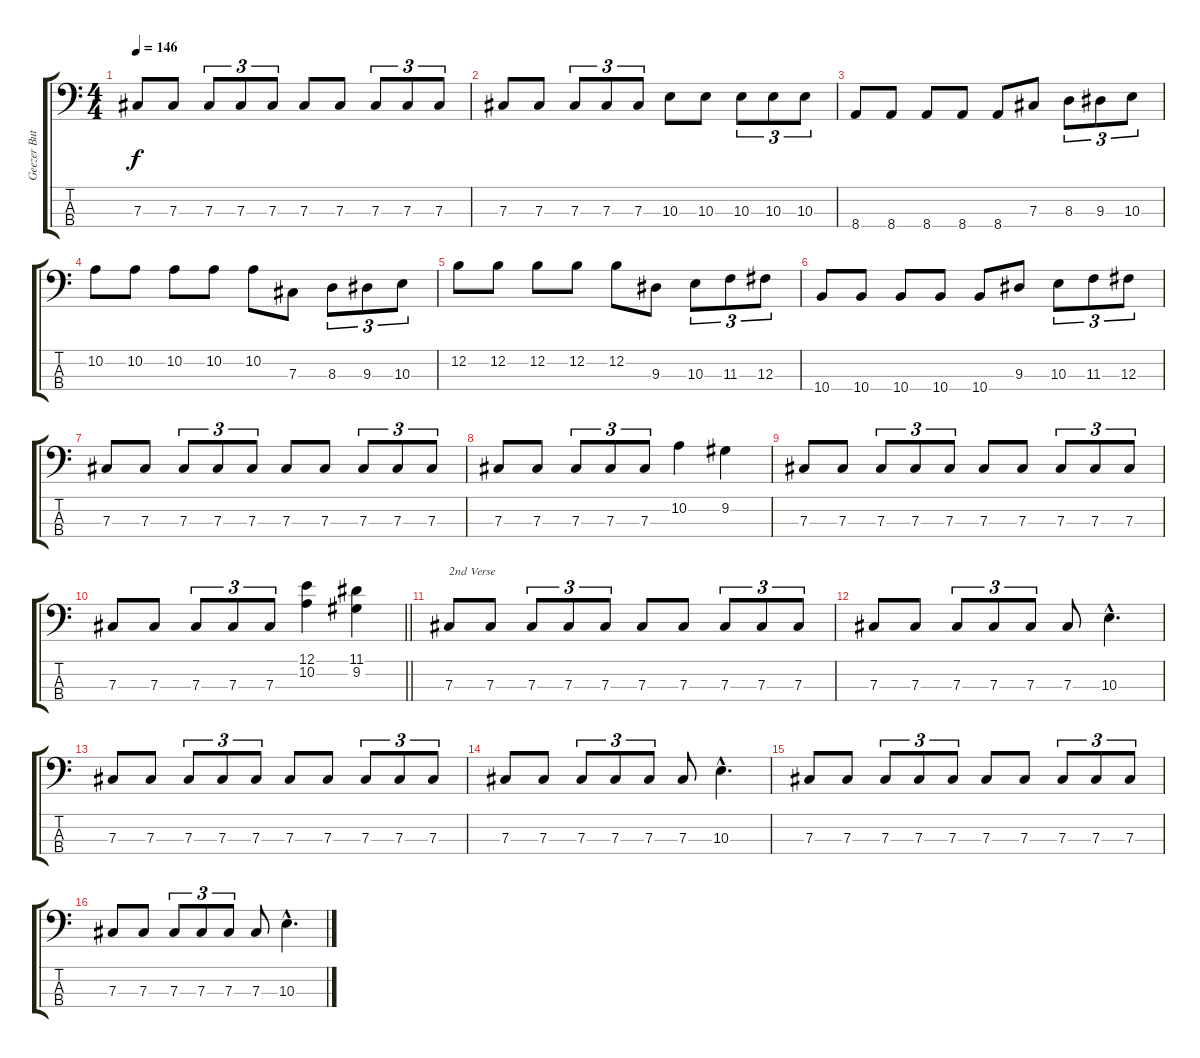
\track ("Geezer Butler" "Geezer But") {instrument electricbasspick}
\staff {score tabs}
\tuning (E2 B1 Gb1 Db1) {hide}
\ts (4 4)
\tempo 146
\clef f4
\ks c
7.3.8{dy f} 7.3.8 7.3.8{tu (3 2)} 7.3.8{tu (3 2)} 7.3.8{tu (3 2)} 7.3.8 7.3.8 7.3.8{tu (3 2)} 7.3.8{tu (3 2)} 7.3.8{tu (3 2)} |
7.3.8 7.3.8 7.3.8{tu (3 2)} 7.3.8{tu (3 2)} 7.3.8{tu (3 2)} 10.3.8 10.3.8 10.3.8{tu (3 2)} 10.3.8{tu (3 2)} 10.3.8{tu (3 2)} |
8.4.8 8.4.8 8.4.8 8.4.8 8.4.8 7.3.8 8.3.8{tu (3 2)} 9.3.8{tu (3 2)} 10.3.8{tu (3 2)} |
10.2.8 10.2.8 10.2.8 10.2.8 10.2.8 7.3.8 8.3.8{tu (3 2)} 9.3.8{tu (3 2)} 10.3.8{tu (3 2)} |
12.2.8 12.2.8 12.2.8 12.2.8 12.2.8 9.3.8 10.3.8{tu (3 2)} 11.3.8{tu (3 2)} 12.3.8{tu (3 2)} |
10.4.8 10.4.8 10.4.8 10.4.8 10.4.8 9.3.8 10.3.8{tu (3 2)} 11.3.8{tu (3 2)} 12.3.8{tu (3 2)} |
7.3.8 7.3.8 7.3.8{tu (3 2)} 7.3.8{tu (3 2)} 7.3.8{tu (3 2)} 7.3.8 7.3.8 7.3.8{tu (3 2)} 7.3.8{tu (3 2)} 7.3.8{tu (3 2)} |
7.3.8 7.3.8 7.3.8{tu (3 2)} 7.3.8{tu (3 2)} 7.3.8{tu (3 2)} 10.2.4 9.2.4 |
7.3.8 7.3.8 7.3.8{tu (3 2)} 7.3.8{tu (3 2)} 7.3.8{tu (3 2)} 7.3.8 7.3.8 7.3.8{tu (3 2)} 7.3.8{tu (3 2)} 7.3.8{tu (3 2)} |
\barLineRight lightlight
7.3.8 7.3.8 7.3.8{tu (3 2)} 7.3.8{tu (3 2)} 7.3.8{tu (3 2)} (12.1 10.2).4 (11.1 9.2).4 |
7.3.8{txt "2nd Verse"} 7.3.8 7.3.8{tu (3 2)} 7.3.8{tu (3 2)} 7.3.8{tu (3 2)} 7.3.8 7.3.8 7.3.8{tu (3 2)} 7.3.8{tu (3 2)} 7.3.8{tu (3 2)} |
7.3.8 7.3.8 7.3.8{tu (3 2)} 7.3.8{tu (3 2)} 7.3.8{tu (3 2)} 7.3.8 10.3{hac}.4{d} |
7.3.8 7.3.8 7.3.8{tu (3 2)} 7.3.8{tu (3 2)} 7.3.8{tu (3 2)} 7.3.8 7.3.8 7.3.8{tu (3 2)} 7.3.8{tu (3 2)} 7.3.8{tu (3 2)} |
7.3.8 7.3.8 7.3.8{tu (3 2)} 7.3.8{tu (3 2)} 7.3.8{tu (3 2)} 7.3.8 10.3{hac}.4{d} |
7.3.8 7.3.8 7.3.8{tu (3 2)} 7.3.8{tu (3 2)} 7.3.8{tu (3 2)} 7.3.8 7.3.8 7.3.8{tu (3 2)} 7.3.8{tu (3 2)} 7.3.8{tu (3 2)} |
7.3.8 7.3.8 7.3.8{tu (3 2)} 7.3.8{tu (3 2)} 7.3.8{tu (3 2)} 7.3.8 10.3{hac}.4{d}
